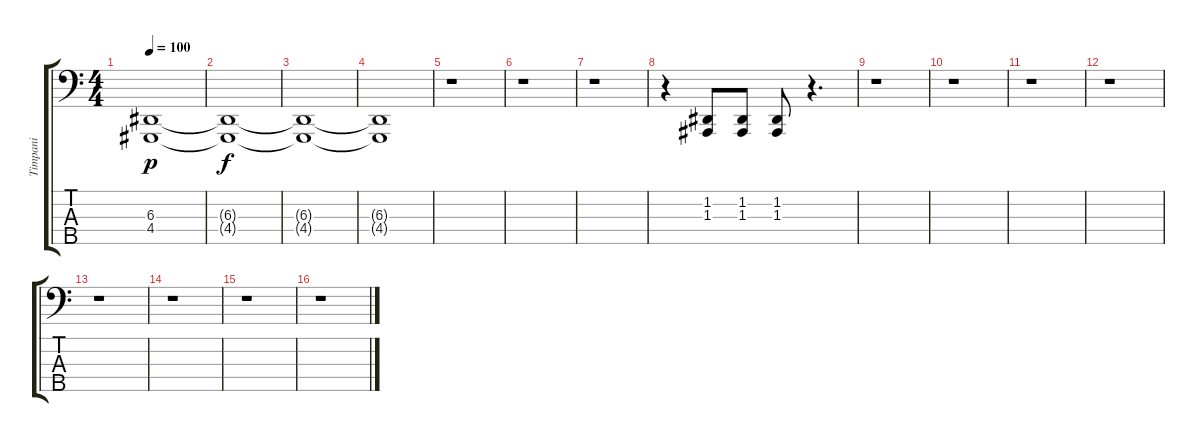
\track ("Timpani" "Timpani") {instrument timpani}
\staff {score tabs}
\tuning (G2 D2 A1 E1 B0) {hide}
\ts (4 4)
\tempo 100
\clef f4
\ks c
(6.3 4.4).1{dy p volume 3} |
(6.3{t} 4.4{t}).1{dy f} |
(6.3{t} 4.4{t}).1 |
(6.3{t} 4.4{t}).1 |
r.1 |
r.1 |
r.1 |
r.4 (1.2 1.3).8{volume 13 instrument timpani} (1.2 1.3).8 (1.2 1.3).8 r.4{d} |
r.1 |
r.1 |
r.1 |
r.1 |
r.1 |
r.1 |
r.1 |
r.1
